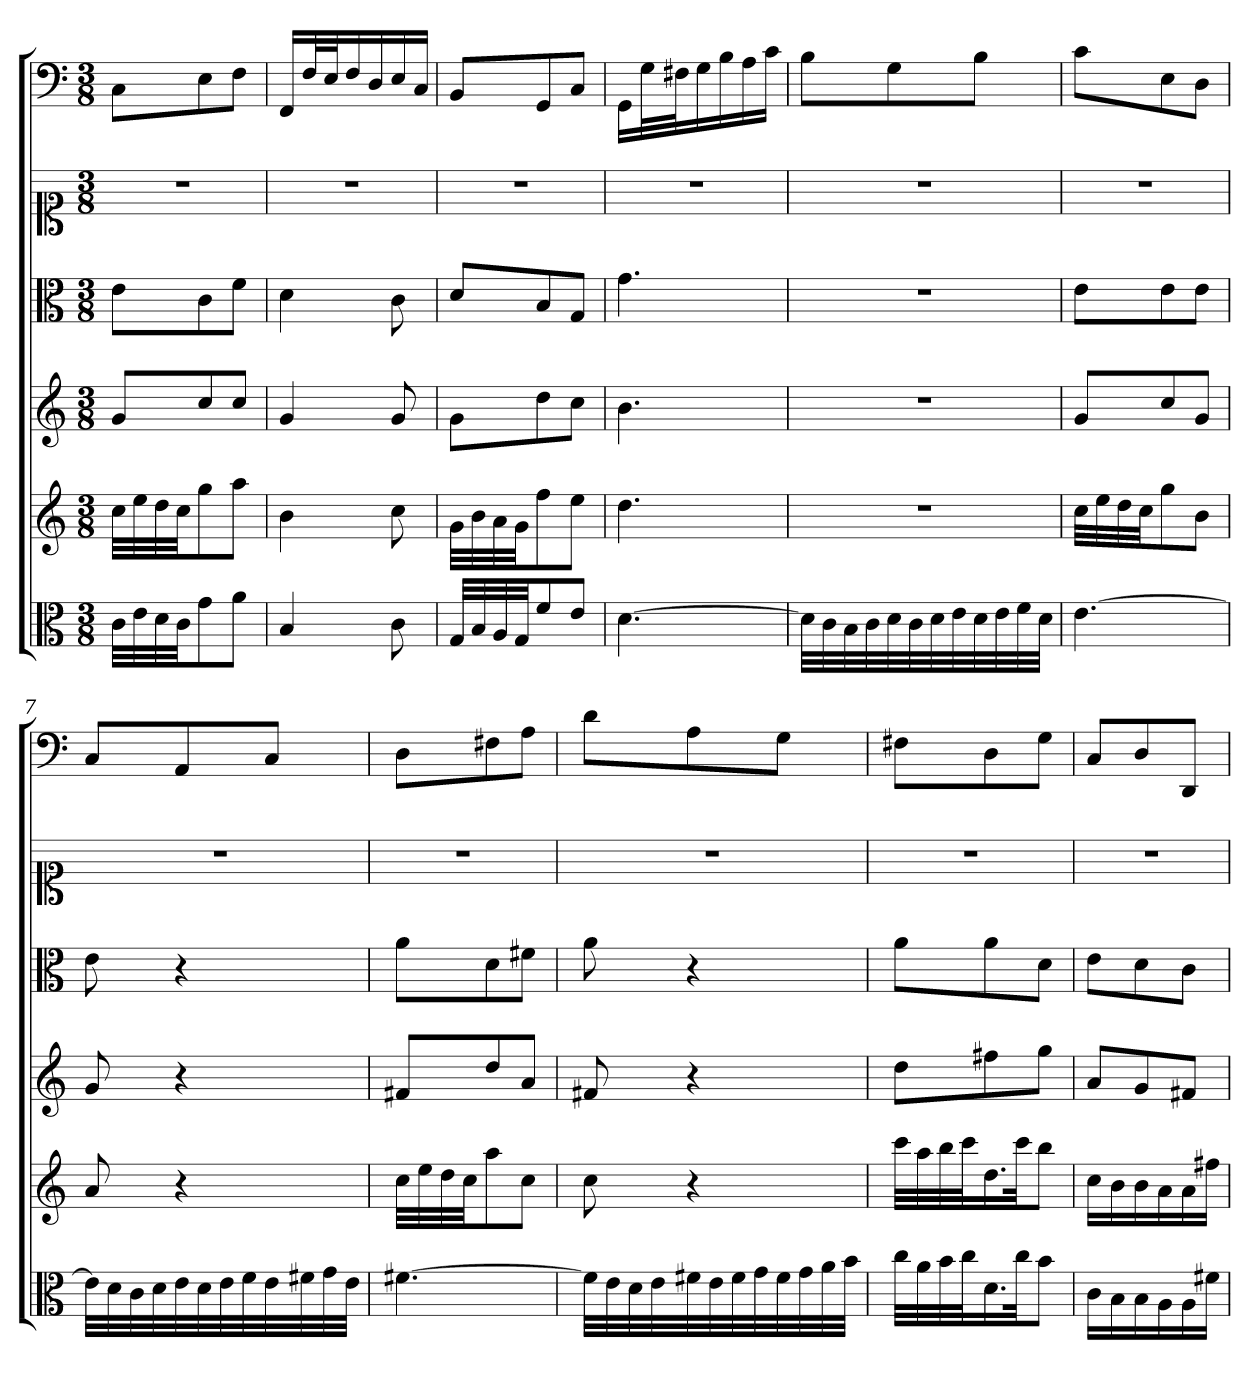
**kern	**kern	**kern	**kern	**kern	**kern
*part6	*part5	*part4	*part3	*part2	*part1
*staff6	*staff5	*staff4	*staff3	*staff2	*staff1
*clefC3	*	*	*clefC3	*clefC1	*clefF4
*k[]	*k[]	*k[]	*k[]	*k[]	*k[]
*C:	*C:	*C:	*C:	*C:	*C:
*M3/8	*M3/8	*M3/8	*M3/8	*M3/8	*M3/8
=1	=1	=1	=1	=1	=1
32c\LLL	32ccLLL	8gL	8e\L	4.r	8C\L
32e\	32ee	.	.	.	.
32d\	32dd	.	.	.	.
32c\JJ	32ccJJ	.	.	.	.
8g\	8gg	8cc	8c\	.	8E\
8a\J	8aaJ	8ccJ	8f\J	.	8F\J
=2	=2	=2	=2	=2	=2
4B	4b	4g	4d	4.r	16FF/LL
.	.	.	.	.	32F/L
.	.	.	.	.	32E/J
.	.	.	.	.	16F/
.	.	.	.	.	16D/
8c	8cc	8g	8c	.	16E/
.	.	.	.	.	16C/JJ
=3	=3	=3	=3	=3	=3
32G/LLL	32gLLL	8gL	8d/L	4.r	8BB/L
32B/	32b	.	.	.	.
32A/	32a	.	.	.	.
32G/JJ	32gJJ	.	.	.	.
8f/	8ff	8dd	8B/	.	8GG/
8e/J	8eeJ	8ccJ	8G/J	.	8C/J
=4	=4	=4	=4	=4	=4
[4.d	4.dd	4.b	4.g	4.r	16GG\LL
.	.	.	.	.	32G\L
.	.	.	.	.	32F#X\J
.	.	.	.	.	16G\
.	.	.	.	.	16B\
.	.	.	.	.	16A\
.	.	.	.	.	16c\JJ
=5	=5	=5	=5	=5	=5
32d\LLL]	4.r	4.r	4.r	4.r	8B\L
32c\	.	.	.	.	.
32B\	.	.	.	.	.
32c\	.	.	.	.	.
32d\	.	.	.	.	8G\
32c\	.	.	.	.	.
32d\	.	.	.	.	.
32e\	.	.	.	.	.
32d\	.	.	.	.	8B\J
32e\	.	.	.	.	.
32f\	.	.	.	.	.
32d\JJJ	.	.	.	.	.
=6	=6	=6	=6	=6	=6
[4.e	32ccLLL	8gL	8e\L	4.r	8c\L
.	32ee	.	.	.	.
.	32dd	.	.	.	.
.	32ccJJ	.	.	.	.
.	8gg	8cc	8e\	.	8E\
.	8bJ	8gJ	8e\J	.	8D\J
=7	=7	=7	=7	=7	=7
32e\LLL]	8a	8g	8e	4.r	8C/L
32d\	.	.	.	.	.
32c\	.	.	.	.	.
32d\	.	.	.	.	.
32e\	4r	4r	4r	.	8AA/
32d\	.	.	.	.	.
32e\	.	.	.	.	.
32f\	.	.	.	.	.
32e\	.	.	.	.	8C/J
32f#X\	.	.	.	.	.
32g\	.	.	.	.	.
32e\JJJ	.	.	.	.	.
=8	=8	=8	=8	=8	=8
[4.f#X	32ccLLL	8f#XL	8a\L	4.r	8D\L
.	32ee	.	.	.	.
.	32dd	.	.	.	.
.	32ccJJ	.	.	.	.
.	8aa	8dd	8d\	.	8F#X\
.	8ccJ	8aJ	8f#X\J	.	8A\J
=9	=9	=9	=9	=9	=9
32f#\LLL]	8cc	8f#X	8a	4.r	8d\L
32e\	.	.	.	.	.
32d\	.	.	.	.	.
32e\	.	.	.	.	.
32f#X\	4r	4r	4r	.	8A\
32e\	.	.	.	.	.
32f#\	.	.	.	.	.
32g\	.	.	.	.	.
32f#\	.	.	.	.	8G\J
32g\	.	.	.	.	.
32a\	.	.	.	.	.
32b\JJJ	.	.	.	.	.
=10	=10	=10	=10	=10	=10
32cc\LLL	32cccLLL	8ddL	8a\L	4.r	8F#X\L
32a\	32aa	.	.	.	.
32b\	32bb	.	.	.	.
32cc\J	32cccJ	.	.	.	.
16.d\	16.dd	8ff#X	8a\	.	8D\
32cc\Jk	32cccJk	.	.	.	.
8b\J	8bbJ	8ggJ	8d\J	.	8G\J
=11	=11	=11	=11	=11	=11
16c\LL	16ccLL	8aL	8e\L	4.r	8C/L
16B\	16b	.	.	.	.
16B\	16b	8g	8d\	.	8D/
16A\	16a	.	.	.	.
16A\	16a	8f#XJ	8c\J	.	8DD/J
16f#X\JJ	16ff#XJJ	.	.	.	.
=	=	=	=	=	=
*-	*-	*-	*-	*-	*-
